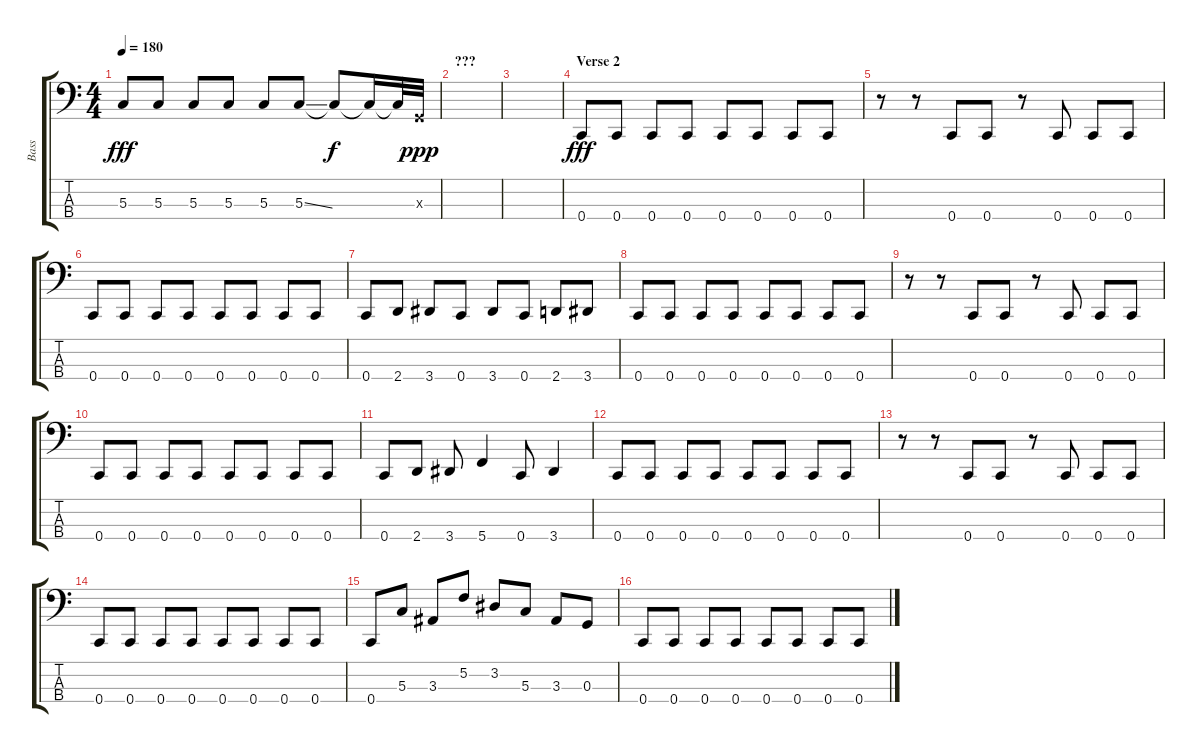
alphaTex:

\track ("Bass" "Bass") {instrument electricbassfinger}
\staff {score tabs}
\tuning (F2 C2 G1 C1) {hide}
\ts (4 4)
\tempo 180
\clef f4
\ks c
5.3.8{dy fff} 5.3.8 5.3.8 5.3.8 5.3.8 5.3{ss}.8 5.3{t}.8{dy f} 5.3{t}.16 5.3{t}.32 0.3{x}.32{dy ppp} |
\section ("" "???")
|
|
\section ("" "Verse 2")
0.4.8{dy fff} 0.4.8 0.4.8 0.4.8 0.4.8 0.4.8 0.4.8 0.4.8 |
r.8 r.8 0.4.8 0.4.8 r.8 0.4.8 0.4.8 0.4.8 |
0.4.8 0.4.8 0.4.8 0.4.8 0.4.8 0.4.8 0.4.8 0.4.8 |
0.4.8 2.4.8 3.4.8 0.4.8 3.4.8 0.4.8 2.4.8 3.4.8 |
0.4.8 0.4.8 0.4.8 0.4.8 0.4.8 0.4.8 0.4.8 0.4.8 |
r.8 r.8 0.4.8 0.4.8 r.8 0.4.8 0.4.8 0.4.8 |
0.4.8 0.4.8 0.4.8 0.4.8 0.4.8 0.4.8 0.4.8 0.4.8 |
0.4.8 2.4.8 3.4.8 5.4.4 0.4.8 3.4.4 |
0.4.8 0.4.8 0.4.8 0.4.8 0.4.8 0.4.8 0.4.8 0.4.8 |
r.8 r.8 0.4.8 0.4.8 r.8 0.4.8 0.4.8 0.4.8 |
0.4.8 0.4.8 0.4.8 0.4.8 0.4.8 0.4.8 0.4.8 0.4.8 |
0.4.8 5.3.8 3.3.8 5.2.8 3.2.8 5.3.8 3.3.8 0.3.8 |
0.4.8 0.4.8 0.4.8 0.4.8 0.4.8 0.4.8 0.4.8 0.4.8
